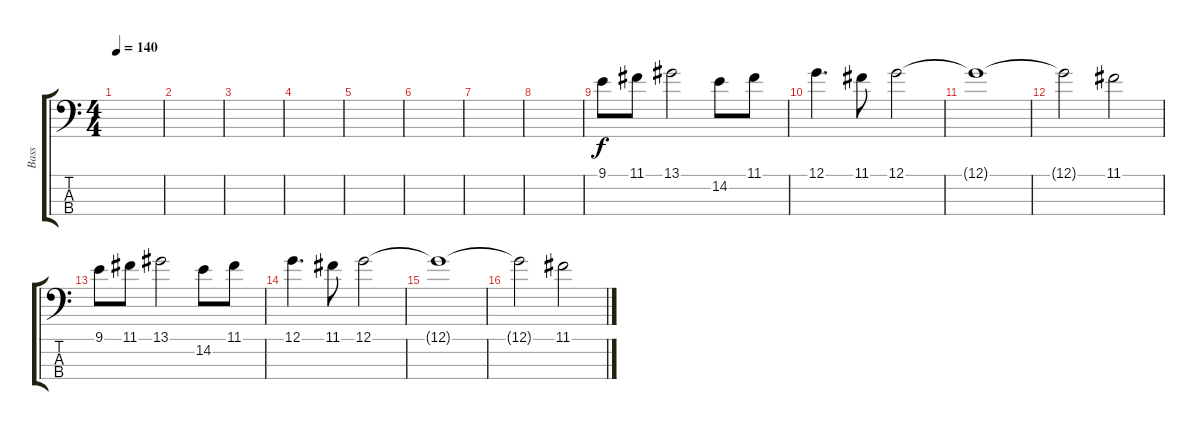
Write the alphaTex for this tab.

\track ("Bass" "Bass") {instrument electricbassfinger}
\staff {score tabs}
\tuning (G2 D2 A1 E1) {hide}
\ts (4 4)
\tempo 140
\clef f4
\ks c
|
|
|
|
|
|
|
|
9.1.8{volume 13} 11.1.8 13.1.2 14.2.8{volume 13} 11.1.8 |
12.1.4{d volume 14} 11.1.8{volume 14} 12.1.2{volume 14} |
12.1{t}.1 |
12.1{t}.2 11.1.2{volume 16} |
9.1.8 11.1.8 13.1.2 14.2.8 11.1.8 |
12.1.4{d} 11.1.8 12.1.2 |
12.1{t}.1 |
12.1{t}.2 11.1.2
